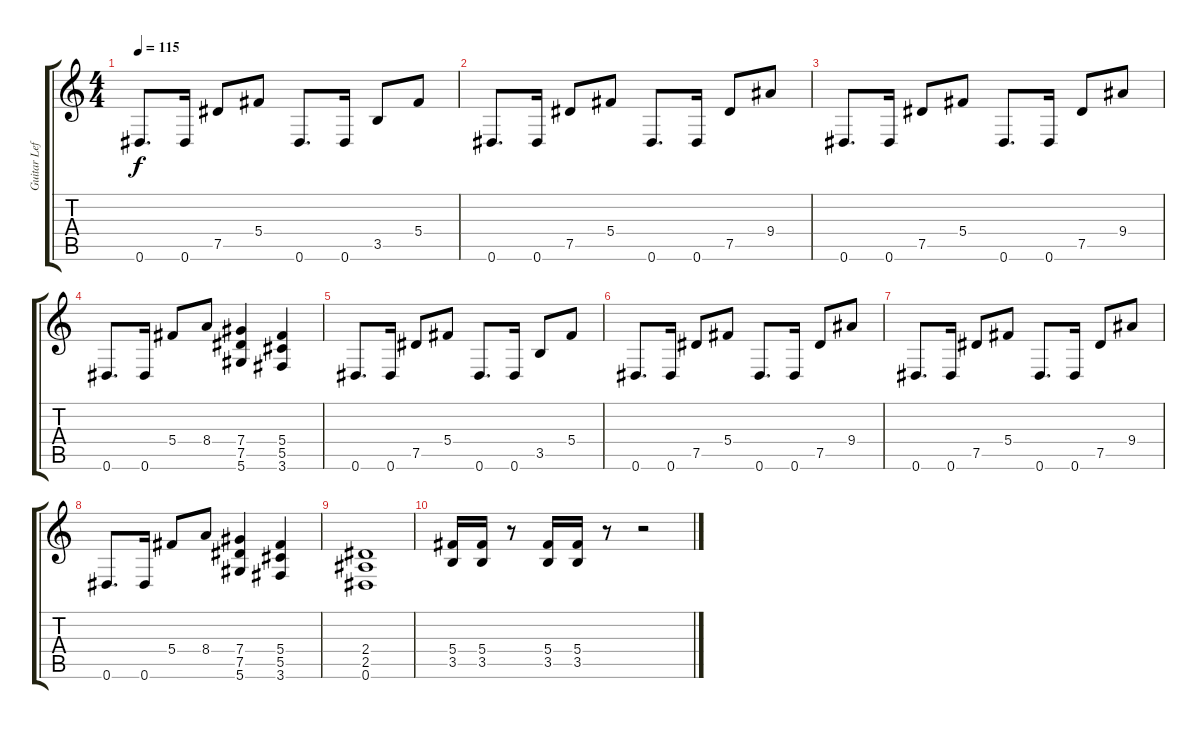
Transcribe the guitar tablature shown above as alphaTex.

\track ("Guitar Left" "Guitar Lef") {instrument distortionguitar}
\staff {score tabs}
\tuning (Eb4 Bb3 Gb3 Db3 Ab2 Eb2) {hide}
\ts (4 4)
\tempo 115
\clef g2
\ks c
0.6.8{d dy f} 0.6.16 7.5.8 5.4.8 0.6.8{d} 0.6.16 3.5.8 5.4.8 |
0.6.8{d} 0.6.16 7.5.8 5.4.8 0.6.8{d} 0.6.16 7.5.8 9.4.8 |
0.6.8{d} 0.6.16 7.5.8 5.4.8 0.6.8{d} 0.6.16 7.5.8 9.4.8 |
0.6.8{d} 0.6.16 5.4.8 8.4.8 (7.4 7.5 5.6).4 (5.4 5.5 3.6).4 |
0.6.8{d} 0.6.16 7.5.8 5.4.8 0.6.8{d} 0.6.16 3.5.8 5.4.8 |
0.6.8{d} 0.6.16 7.5.8 5.4.8 0.6.8{d} 0.6.16 7.5.8 9.4.8 |
0.6.8{d} 0.6.16 7.5.8 5.4.8 0.6.8{d} 0.6.16 7.5.8 9.4.8 |
0.6.8{d} 0.6.16 5.4.8 8.4.8 (7.4 7.5 5.6).4 (5.4 5.5 3.6).4 |
(2.4 2.5 0.6).1 |
(5.4 3.5).16 (5.4 3.5).16 r.8 (5.4 3.5).16 (5.4 3.5).16 r.8 r.2
